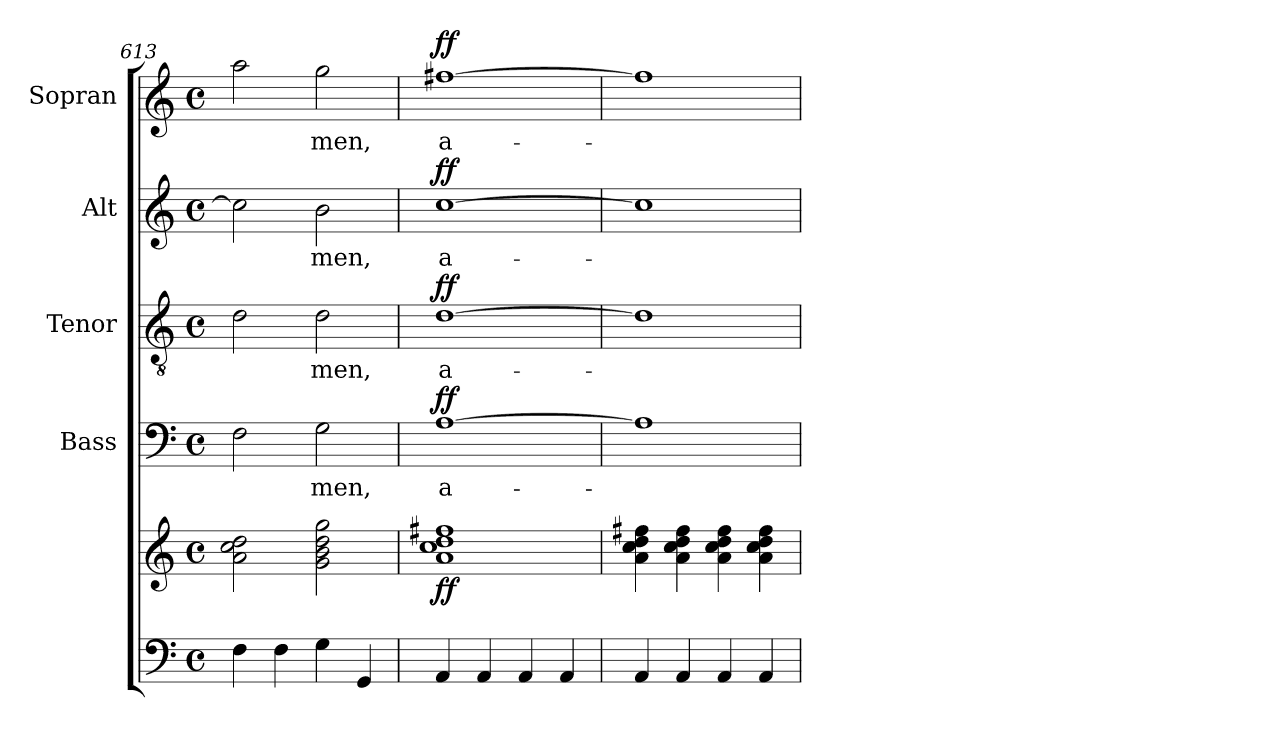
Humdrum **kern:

**kern	**kern	**dynam	**kern	**text	**dynam	**kern	**text	**dynam	**kern	**text	**dynam	**kern	**text	**dynam
*part5	*part5	*part5	*part4	*part4	*part4	*part3	*part3	*part3	*part2	*part2	*part2	*part1	*part1	*part1
*staff6	*staff5	*staff5/6	*staff4	*staff4	*staff4	*staff3	*staff3	*staff3	*staff2	*staff2	*staff2	*staff1	*staff1	*staff1
*	*	*	*I"Bass	*	*	*I"Tenor	*	*	*I"Alt	*	*	*I"Sopran	*	*
*	*	*	*I'B.	*	*	*I'T.	*	*	*I'A.	*	*	*I'S.	*	*
!!LO:PB:g=z
*clefF4	*clefG2	*	*clefF4	*	*	*clefGv2	*	*	*clefG2	*	*	*clefG2	*	*
*k[]	*k[]	*	*k[]	*	*	*k[]	*	*	*k[]	*	*	*k[]	*	*
*C:	*C:	*	*C:	*	*	*C:	*	*	*C:	*	*	*C:	*	*
*M4/4	*M4/4	*	*M4/4	*	*	*M4/4	*	*	*M4/4	*	*	*M4/4	*	*
*met(c)	*met(c)	*	*met(c)	*	*	*met(c)	*	*	*met(c)	*	*	*met(c)	*	*
=613	=613	=613	=613	=613	=613	=613	=613	=613	=613	=613	=613	=613	=613	=613
4F\	2a\ 2cc\ 2dd\	.	2F\	.	.	2d\	.	.	2cc\]	.	.	2aa\	.	.
4F\	.	.	.	.	.	.	.	.	.	.	.	.	.	.
!	!	!	!	!LO:LY:b	!	!	!LO:LY:b	!	!	!LO:LY:b	!	!	!LO:LY:b	!
4G\	2g\ 2b\ 2dd\ 2gg\	.	2G\	-men,	.	2d\	-men,	.	2b\	-men,	.	2gg\	-men,	.
4GG/	.	.	.	.	.	.	.	.	.	.	.	.	.	.
=614	=614	=614	=614	=614	=614	=614	=614	=614	=614	=614	=614	=614	=614	=614
!	!	!LO:DY:b	!	!LO:LY:b	!LO:DY:a	!	!LO:LY:b	!LO:DY:a	!	!LO:LY:b	!LO:DY:a	!	!LO:LY:b	!LO:DY:a
4AA/	1a 1cc 1dd 1ff#X	ff	[1A	a-	ff	[1d	a-	ff	[1cc	a-	ff	[1ff#X	a-	ff
4AA/	.	.	.	.	.	.	.	.	.	.	.	.	.	.
4AA/	.	.	.	.	.	.	.	.	.	.	.	.	.	.
4AA/	.	.	.	.	.	.	.	.	.	.	.	.	.	.
=615	=615	=615	=615	=615	=615	=615	=615	=615	=615	=615	=615	=615	=615	=615
4AA/	4a\ 4cc\ 4dd\ 4ff#X\	.	1A]	.	.	1d]	.	.	1cc]	.	.	1ff#]	.	.
4AA/	4a\ 4cc\ 4dd\ 4ff#\	.	.	.	.	.	.	.	.	.	.	.	.	.
4AA/	4a\ 4cc\ 4dd\ 4ff#\	.	.	.	.	.	.	.	.	.	.	.	.	.
4AA/	4a\ 4cc\ 4dd\ 4ff#\	.	.	.	.	.	.	.	.	.	.	.	.	.
=	=	=	=	=	=	=	=	=	=	=	=	=	=	=
*-	*-	*-	*-	*-	*-	*-	*-	*-	*-	*-	*-	*-	*-	*-
